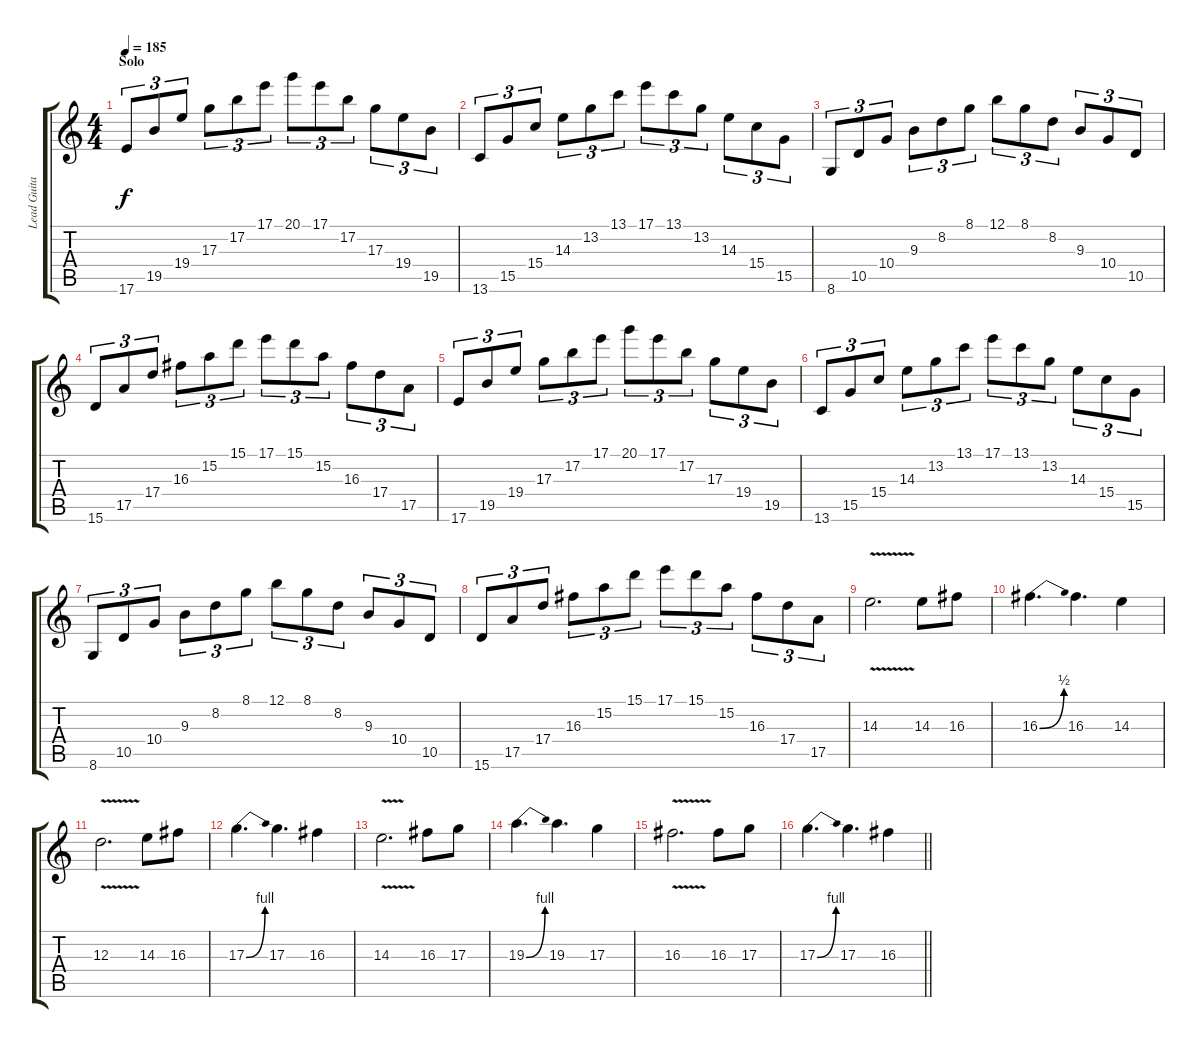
\track ("Lead Guitar" "Lead Guita") {instrument overdrivenguitar}
\staff {score tabs}
\tuning (B3 Gb3 D3 A2 E2 B1) {hide}
\ts (4 4)
\section ("" "Solo")
\tempo 185
\clef g2
\ks c
17.6.8{tu (3 2) dy f} 19.5.8{tu (3 2)} 19.4.8{tu (3 2)} 17.3.8{tu (3 2)} 17.2.8{tu (3 2)} 17.1.8{tu (3 2)} 20.1.8{tu (3 2)} 17.1.8{tu (3 2)} 17.2.8{tu (3 2)} 17.3.8{tu (3 2)} 19.4.8{tu (3 2)} 19.5.8{tu (3 2)} |
13.6.8{tu (3 2)} 15.5.8{tu (3 2)} 15.4.8{tu (3 2)} 14.3.8{tu (3 2)} 13.2.8{tu (3 2)} 13.1.8{tu (3 2)} 17.1.8{tu (3 2)} 13.1.8{tu (3 2)} 13.2.8{tu (3 2)} 14.3.8{tu (3 2)} 15.4.8{tu (3 2)} 15.5.8{tu (3 2)} |
8.6.8{tu (3 2)} 10.5.8{tu (3 2)} 10.4.8{tu (3 2)} 9.3.8{tu (3 2)} 8.2.8{tu (3 2)} 8.1.8{tu (3 2)} 12.1.8{tu (3 2)} 8.1.8{tu (3 2)} 8.2.8{tu (3 2)} 9.3.8{tu (3 2)} 10.4.8{tu (3 2)} 10.5.8{tu (3 2)} |
15.6.8{tu (3 2)} 17.5.8{tu (3 2)} 17.4.8{tu (3 2)} 16.3.8{tu (3 2)} 15.2.8{tu (3 2)} 15.1.8{tu (3 2)} 17.1.8{tu (3 2)} 15.1.8{tu (3 2)} 15.2.8{tu (3 2)} 16.3.8{tu (3 2)} 17.4.8{tu (3 2)} 17.5.8{tu (3 2)} |
17.6.8{tu (3 2)} 19.5.8{tu (3 2)} 19.4.8{tu (3 2)} 17.3.8{tu (3 2)} 17.2.8{tu (3 2)} 17.1.8{tu (3 2)} 20.1.8{tu (3 2)} 17.1.8{tu (3 2)} 17.2.8{tu (3 2)} 17.3.8{tu (3 2)} 19.4.8{tu (3 2)} 19.5.8{tu (3 2)} |
13.6.8{tu (3 2)} 15.5.8{tu (3 2)} 15.4.8{tu (3 2)} 14.3.8{tu (3 2)} 13.2.8{tu (3 2)} 13.1.8{tu (3 2)} 17.1.8{tu (3 2)} 13.1.8{tu (3 2)} 13.2.8{tu (3 2)} 14.3.8{tu (3 2)} 15.4.8{tu (3 2)} 15.5.8{tu (3 2)} |
8.6.8{tu (3 2)} 10.5.8{tu (3 2)} 10.4.8{tu (3 2)} 9.3.8{tu (3 2)} 8.2.8{tu (3 2)} 8.1.8{tu (3 2)} 12.1.8{tu (3 2)} 8.1.8{tu (3 2)} 8.2.8{tu (3 2)} 9.3.8{tu (3 2)} 10.4.8{tu (3 2)} 10.5.8{tu (3 2)} |
15.6.8{tu (3 2)} 17.5.8{tu (3 2)} 17.4.8{tu (3 2)} 16.3.8{tu (3 2)} 15.2.8{tu (3 2)} 15.1.8{tu (3 2)} 17.1.8{tu (3 2)} 15.1.8{tu (3 2)} 15.2.8{tu (3 2)} 16.3.8{tu (3 2)} 17.4.8{tu (3 2)} 17.5.8{tu (3 2)} |
14.3{v}.2{d} 14.3.8 16.3.8 |
16.3{be (bend 0 0 60 2)}.4{d} 16.3.4{d} 14.3.4 |
12.3{v}.2{d} 14.3.8 16.3.8 |
17.3{be (bend 0 0 60 4)}.4{d} 17.3.4{d} 16.3.4 |
14.3{v}.2{d} 16.3.8 17.3.8 |
19.3{be (bend 0 0 60 4)}.4{d} 19.3.4{d} 17.3.4 |
16.3{v}.2{d balance 4} 16.3.8 17.3.8 |
\barLineRight lightlight
17.3{be (bend 0 0 60 4)}.4{d} 17.3.4{d} 16.3.4
